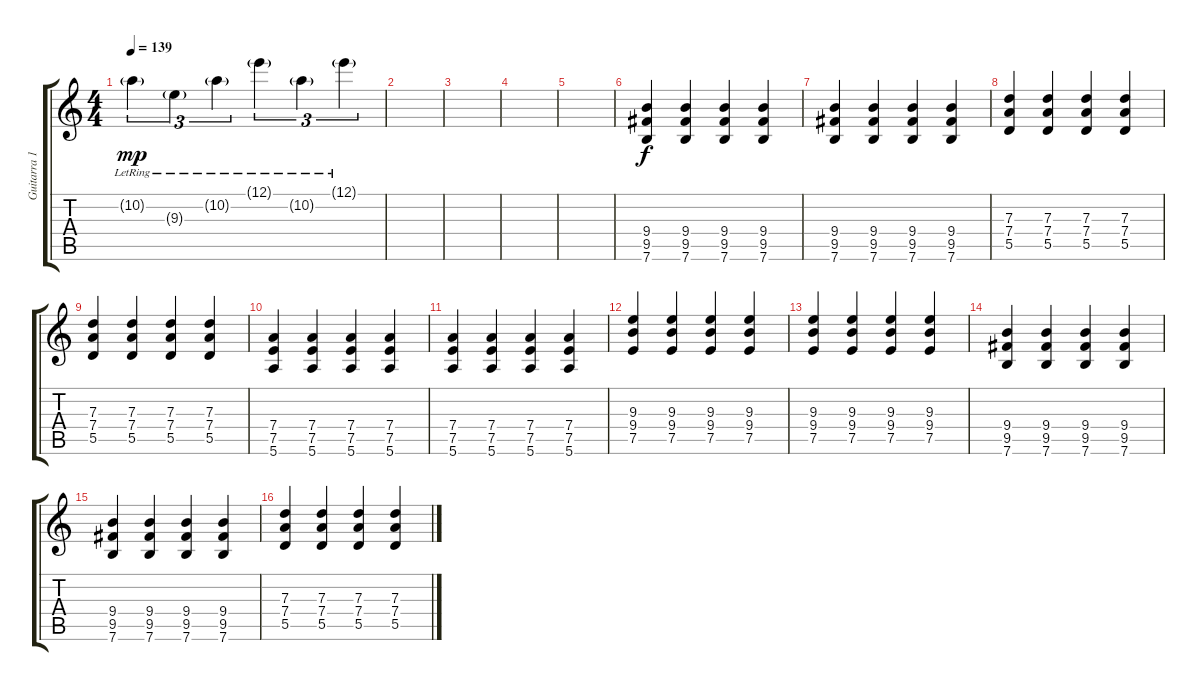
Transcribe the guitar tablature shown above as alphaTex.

\track ("Guitarra 1" "Guitarra 1") {instrument overdrivenguitar}
\staff {score tabs}
\tuning (E4 B3 G3 D3 A2 E2) {hide}
\ts (4 4)
\tempo 139
\clef g2
\ks c
10.2{g lr}.4{tu (3 2) dy mp} 9.3{g lr}.4{tu (3 2)} 10.2{g lr}.4{tu (3 2)} 12.1{g lr}.4{tu (3 2)} 10.2{g lr}.4{tu (3 2)} 12.1{g lr}.4{tu (3 2)} |
|
|
|
|
(9.4 9.5 7.6).4{dy f instrument overdrivenguitar} (9.4 9.5 7.6).4 (9.4 9.5 7.6).4 (9.4 9.5 7.6).4 |
(9.4 9.5 7.6).4 (9.4 9.5 7.6).4 (9.4 9.5 7.6).4 (9.4 9.5 7.6).4 |
(7.3 7.4 5.5).4 (7.3 7.4 5.5).4 (7.3 7.4 5.5).4 (7.3 7.4 5.5).4 |
(7.3 7.4 5.5).4 (7.3 7.4 5.5).4 (7.3 7.4 5.5).4 (7.3 7.4 5.5).4 |
(7.4 7.5 5.6).4 (7.4 7.5 5.6).4 (7.4 7.5 5.6).4 (7.4 7.5 5.6).4 |
(7.4 7.5 5.6).4 (7.4 7.5 5.6).4 (7.4 7.5 5.6).4 (7.4 7.5 5.6).4 |
(9.3 9.4 7.5).4 (9.3 9.4 7.5).4 (9.3 9.4 7.5).4 (9.3 9.4 7.5).4 |
(9.3 9.4 7.5).4 (9.3 9.4 7.5).4 (9.3 9.4 7.5).4 (9.3 9.4 7.5).4 |
(9.4 9.5 7.6).4 (9.4 9.5 7.6).4 (9.4 9.5 7.6).4 (9.4 9.5 7.6).4 |
(9.4 9.5 7.6).4 (9.4 9.5 7.6).4 (9.4 9.5 7.6).4 (9.4 9.5 7.6).4 |
(7.3 7.4 5.5).4 (7.3 7.4 5.5).4 (7.3 7.4 5.5).4 (7.3 7.4 5.5).4
